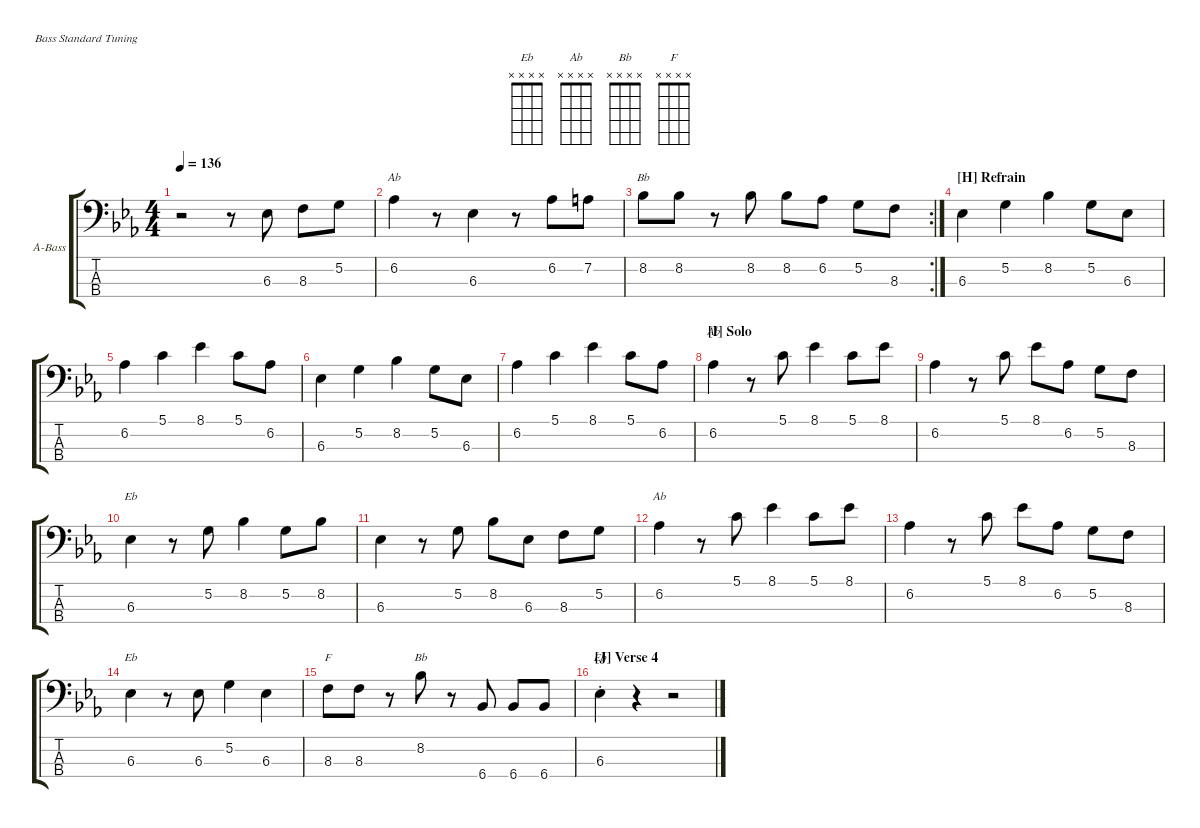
\defaultSystemsLayout 4
\hideDynamics
\bracketExtendMode groupsimilarinstruments
\firstSystemTrackNameOrientation horizontal
\otherSystemsTrackNameOrientation horizontal
\track ("Acoustic Bass" "A-Bass") {multiBarRest instrument acousticbass}
\staff {score tabs}
\tuning (G2 D2 A1 E1)
\chord ("Eb" x x x x)
\chord ("Ab" x x x x)
\chord ("Bb" x x x x)
\chord ("F" x x x x)
\ts (4 4)
\tempo 136
\clef f4
\scale
0.227027
\ks eb
r.2{dy mf} r.8 6.3.8 8.3.8 5.2.8 |
\scale
0.261261 6.2.4{ch "Ab"} r.8 6.3.4 r.8 6.2.8 7.2.8 |
\rc 2
\scale
0.299099 8.2.8{ch "Bb"} 8.2.8 r.8 8.2.8 8.2.8 6.2.8 5.2.8 8.3.8 |
\section ("H" "Refrain")
\scale
0.25 6.3.4 5.2.4 8.2.4 5.2.8 6.3.8 |
\scale
0.25 6.2.4 5.1.4 8.1.4 5.1.8 6.2.8 |
\scale
0.25 6.3.4 5.2.4 8.2.4 5.2.8 6.3.8 |
\scale
0.25 6.2.4 5.1.4 8.1.4 5.1.8 6.2.8 |
\section ("I" "Solo")
\scale
0.241379 6.2.4{ch "Ab"} r.8 5.1.8 8.1.4 5.1.8 8.1.8 |
\scale
0.258621 6.2.4 r.8 5.1.8 8.1.8 6.2.8 5.2.8 8.3.8 |
\scale
0.241379 6.3.4{ch "Eb"} r.8 5.2.8 8.2.4 5.2.8 8.2.8 |
\scale
0.258621 6.3.4 r.8 5.2.8 8.2.8 6.3.8 8.3.8 5.2.8 |
\scale
0.241379 6.2.4{ch "Ab"} r.8 5.1.8 8.1.4 5.1.8 8.1.8 |
\scale
0.258621 6.2.4 r.8 5.1.8 8.1.8 6.2.8 5.2.8 8.3.8 |
\scale
0.224138 6.3.4{ch "Eb"} r.8 6.3.8 5.2.4 6.3.4 |
\scale
0.275862 8.3.8{ch "F"} 8.3.8 r.8 8.2.8{ch "Bb"} r.8 6.4.8 6.4.8 6.4.8 |
\section ("J" "Verse 4")
\scale
0.197393 6.3{st}.4{ch "Eb"} r.4 r.2
